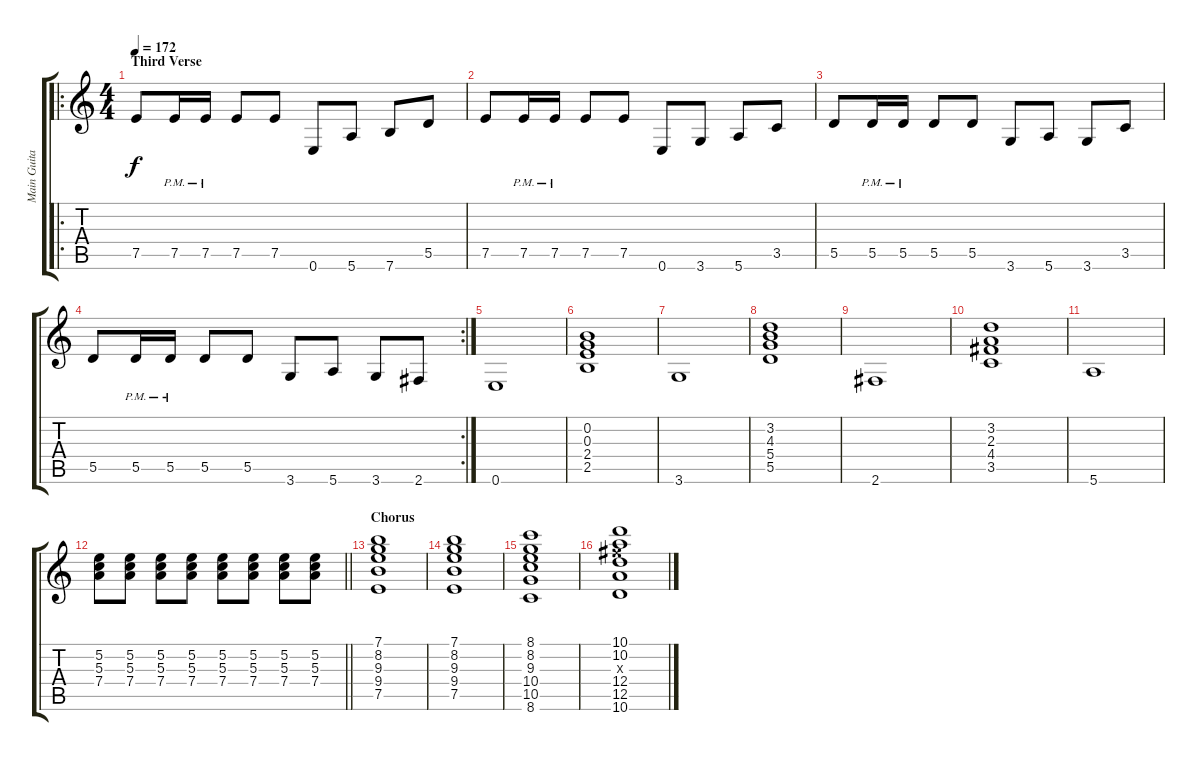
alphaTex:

\track ("Main Guitar" "Main Guita") {instrument overdrivenguitar}
\staff {score tabs}
\tuning (E4 B3 G3 D3 A2 E2) {hide}
\ro
\ts (4 4)
\section ("" "Third Verse")
\tempo 172
\clef g2
\ks c
7.5.8{dy f} 7.5{pm}.16 7.5{pm}.16 7.5.8 7.5.8 0.6.8 5.6.8 7.6.8 5.5.8 |
7.5.8 7.5{pm}.16 7.5{pm}.16 7.5.8 7.5.8 0.6.8 3.6.8 5.6.8 3.5.8 |
5.5.8 5.5{pm}.16 5.5{pm}.16 5.5.8 5.5.8 3.6.8 5.6.8 3.6.8 3.5.8 |
\rc 2
5.5.8 5.5{pm}.16 5.5{pm}.16 5.5.8 5.5.8 3.6.8 5.6.8 3.6.8 2.6.8 |
0.6.1 |
(0.2 0.3 2.4 2.5).1 |
3.6.1 |
(3.2 4.3 5.4 5.5).1 |
2.6.1 |
(3.2 2.3 4.4 3.5).1 |
5.6.1 |
\barLineRight lightlight
(5.2 5.3 7.4).8 (5.2 5.3 7.4).8 (5.2 5.3 7.4).8 (5.2 5.3 7.4).8 (5.2 5.3 7.4).8 (5.2 5.3 7.4).8 (5.2 5.3 7.4).8 (5.2 5.3 7.4).8 |
\section ("" "Chorus")
(7.1 8.2 9.3 9.4 7.5).1 |
(7.1 8.2 9.3 9.4 7.5).1 |
(8.1 8.2 9.3 10.4 10.5 8.6).1 |
(10.1 10.2 11.3{x} 12.4 12.5 10.6).1
